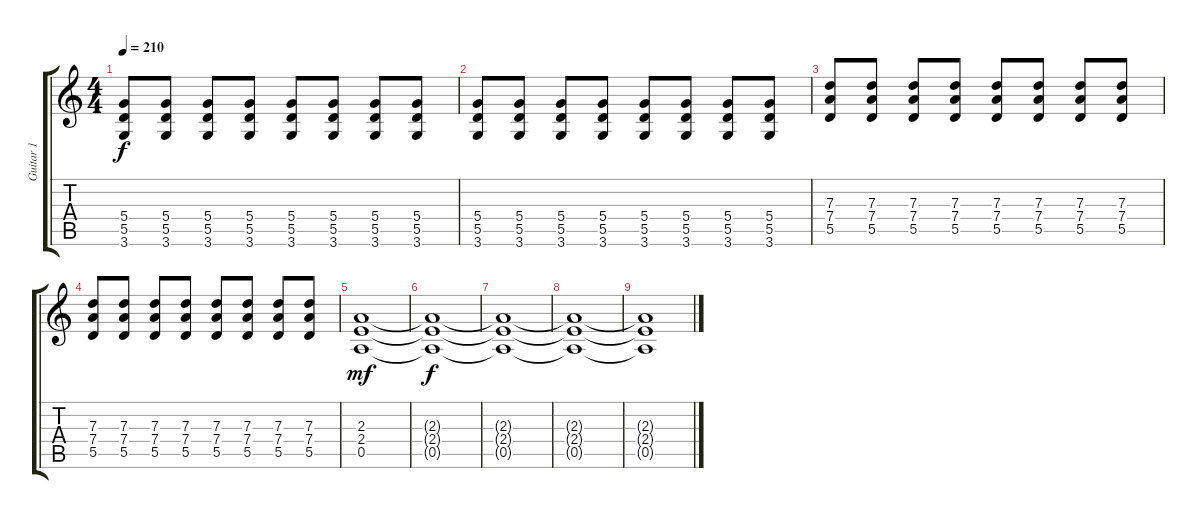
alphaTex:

\track ("Guitar 1" "Guitar 1") {instrument distortionguitar}
\staff {score tabs}
\tuning (E4 B3 G3 D3 A2 E2) {hide}
\ts (4 4)
\tempo 210
\clef g2
\ks c
(5.4 5.5 3.6).8{dy f} (5.4 5.5 3.6).8 (5.4 5.5 3.6).8 (5.4 5.5 3.6).8 (5.4 5.5 3.6).8 (5.4 5.5 3.6).8 (5.4 5.5 3.6).8 (5.4 5.5 3.6).8 |
(5.4 5.5 3.6).8 (5.4 5.5 3.6).8 (5.4 5.5 3.6).8 (5.4 5.5 3.6).8 (5.4 5.5 3.6).8 (5.4 5.5 3.6).8 (5.4 5.5 3.6).8 (5.4 5.5 3.6).8 |
(7.3 7.4 5.5).8 (7.3 7.4 5.5).8 (7.3 7.4 5.5).8 (7.3 7.4 5.5).8 (7.3 7.4 5.5).8 (7.3 7.4 5.5).8 (7.3 7.4 5.5).8 (7.3 7.4 5.5).8 |
(7.3 7.4 5.5).8 (7.3 7.4 5.5).8 (7.3 7.4 5.5).8 (7.3 7.4 5.5).8 (7.3 7.4 5.5).8 (7.3 7.4 5.5).8 (7.3 7.4 5.5).8 (7.3 7.4 5.5).8 |
(2.3 2.4 0.5).1{dy mf} |
(2.3{t} 2.4{t} 0.5{t}).1{dy f} |
(2.3{t} 2.4{t} 0.5{t}).1 |
(2.3{t} 2.4{t} 0.5{t}).1 |
(2.3{t} 2.4{t} 0.5{t}).1
